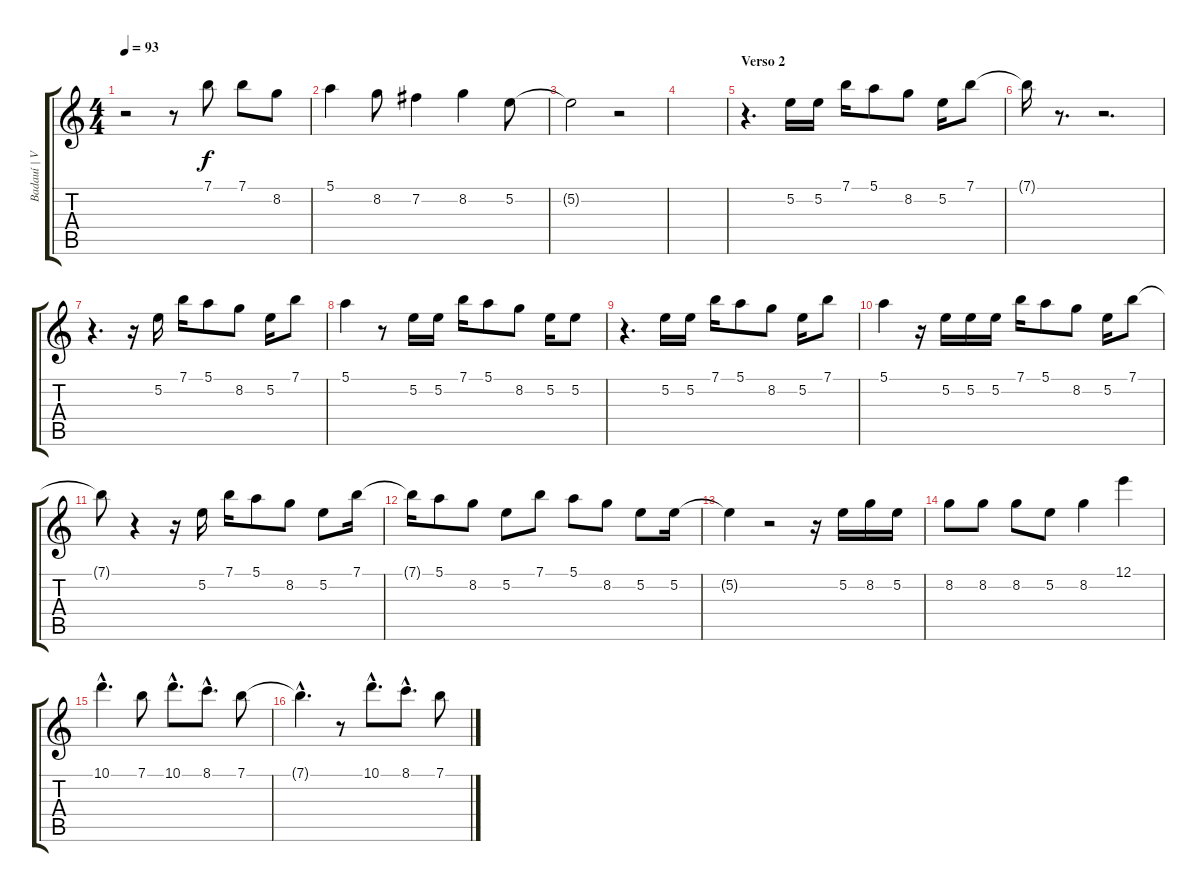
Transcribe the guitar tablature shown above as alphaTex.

\track ("Badauí | Vocal" "Badauí | V") {instrument overdrivenguitar}
\staff {score tabs}
\tuning (E4 B3 G3 D3 A2 E2) {hide}
\ts (4 4)
\tempo 93
\clef g2
\ks c
r.2{dy f} r.8 7.1.8 7.1.8 8.2.8 |
5.1.4 8.2.8 7.2.4 8.2.4 5.2.8 |
5.2{t}.2 r.2 |
|
\section ("" "Verso 2")
r.4{d} 5.2.16 5.2.16 7.1.16 5.1.8 8.2.8 5.2.16 7.1.8 |
7.1{t}.16 r.8{d} r.2{d} |
r.4{d} r.16 5.2.16 7.1.16 5.1.8 8.2.8 5.2.16 7.1.8 |
5.1.4 r.8 5.2.16 5.2.16 7.1.16 5.1.8 8.2.8 5.2.16 5.2.8 |
r.4{d} 5.2.16 5.2.16 7.1.16 5.1.8 8.2.8 5.2.16 7.1.8 |
5.1.4 r.16 5.2.16 5.2.16 5.2.16 7.1.16 5.1.8 8.2.8 5.2.16 7.1.8 |
7.1{t}.8 r.4 r.16 5.2.16 7.1.16 5.1.8 8.2.8 5.2.8 7.1.16 |
7.1{t}.16 5.1.8 8.2.8 5.2.8 7.1.8 5.1.8 8.2.8 5.2.8 5.2.16 |
5.2{t}.4 r.2 r.16 5.2.16 8.2.16 5.2.16 |
8.2.8 8.2.8 8.2.8 5.2.8 8.2.4 12.1.4 |
10.1{hac}.4{d} 7.1.8 10.1{hac}.8{d} 8.1{hac}.8{d} 7.1.8 |
7.1{hac t}.4{d} r.8 10.1{hac}.8{d} 8.1{hac}.8{d} 7.1.8
